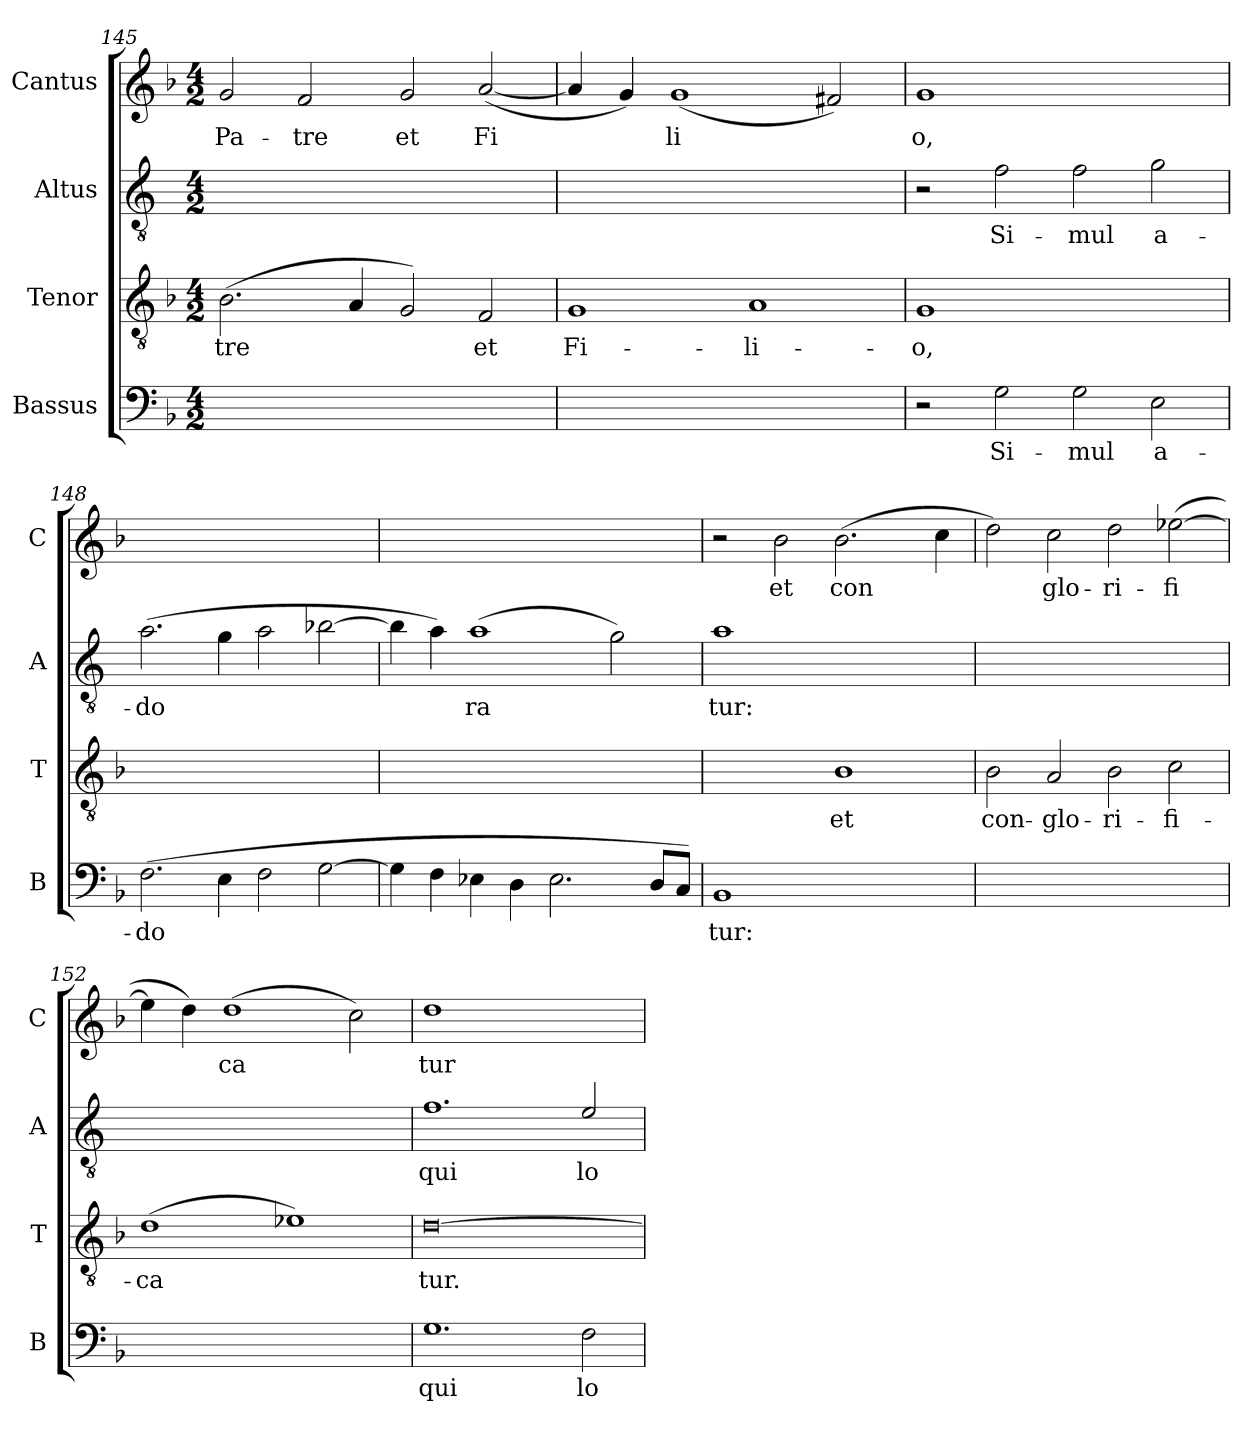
**kern	**text	**kern	**text	**kern	**text	**kern	**text
*part4	*part4	*part3	*part3	*part2	*part2	*part1	*part1
*staff4	*staff4	*staff3	*staff3	*staff2	*staff2	*staff1	*staff1
*I"Bassus	*	*I"Tenor	*	*I"Altus	*	*I"Cantus	*
*I'B	*	*I'T	*	*I'A	*	*I'C	*
*clefF4	*	*clefGv2	*	*clefGv2	*	*clefG2	*
*	*	*	*	*ITrd4c7	*	*	*
*k[b-]	*	*k[b-]	*	*k[b-]	*	*k[b-]	*
*M4/2	*	*M4/2	*	*M4/2	*	*M4/2	*
=145	=145	=145	=145	=145	=145	=145	=145
!	!	!	!LO:LY:b	!	!	!	!LO:LY:b
0ryy	.	(2.B-\	tre	0ryy	.	2g/	Pa-
!	!	!	!	!	!	!	!LO:LY:b
.	.	.	.	.	.	2f/	tre
.	.	4A/	.	.	.	.	.
!	!	!	!	!	!	!	!LO:LY:b
.	.	2G/)	.	.	.	2g/	et
!	!	!	!LO:LY:b	!	!	!	!LO:LY:b
.	.	2F/	et	.	.	([2a/	Fi
=146	=146	=146	=146	=146	=146	=146	=146
!	!	!	!LO:LY:b	!	!	!	!
0ryy	.	1G	Fi-	0ryy	.	4a/]	.
.	.	.	.	.	.	4g/)	.
!	!	!	!	!	!	!	!LO:LY:b
.	.	.	.	.	.	(1g	li
!	!	!	!LO:LY:b	!	!	!	!
.	.	1A	li-	.	.	.	.
.	.	.	.	.	.	2f#X/)	.
=147	=147	=147	=147	=147	=147	=147	=147
!	!	!	!LO:LY:b	!	!	!	!LO:LY:b
2r	.	1G	o,	2r	.	1g	o,
!	!LO:LY:b	!	!	!	!LO:LY:b	!	!
2G\	Si-	.	.	2B-\	Si-	.	.
!	!LO:LY:b	!	!	!	!LO:LY:b	!	!
2G\	mul	2ryy	.	2B-\	mul	2ryy	.
!	!LO:LY:b	!	!	!	!LO:LY:b	!	!
2E\	a-	2ryy	.	2c\	a-	2ryy	.
!!LO:LB:g=z
=148	=148	=148	=148	=148	=148	=148	=148
!	!LO:LY:b	!	!	!	!LO:LY:b	!	!
(2.F\	do	0ryy	.	(2.d\	do	0ryy	.
4E\	.	.	.	4c\	.	.	.
2F\	.	.	.	2d\	.	.	.
[2G\	.	.	.	[2e-X\	.	.	.
=149	=149	=149	=149	=149	=149	=149	=149
4G\]	.	0ryy	.	4e-\]	.	0ryy	.
4F\	.	.	.	4d\)	.	.	.
!	!	!	!	!	!LO:LY:b	!	!
4E-X\	.	.	.	(1d	ra	.	.
4D\	.	.	.	.	.	.	.
2.E-\	.	.	.	.	.	.	.
.	.	.	.	2c\)	.	.	.
8D/L	.	.	.	.	.	.	.
8C/J)	.	.	.	.	.	.	.
=150	=150	=150	=150	=150	=150	=150	=150
!	!LO:LY:b	!	!	!	!LO:LY:b	!	!
1BB-	tur:	2ryy	.	1d	tur:	2r	.
!	!	!	!	!	!	!	!LO:LY:b
.	.	2ryy	.	.	.	2b-\	et
!	!	!	!LO:LY:b	!	!	!	!LO:LY:b
2ryy	.	1B-	et	2ryy	.	(2.b-\	con
2ryy	.	.	.	2ryy	.	.	.
.	.	.	.	.	.	4cc\	.
=151	=151	=151	=151	=151	=151	=151	=151
!	!	!	!LO:LY:b	!	!	!	!
0ryy	.	2B-\	con-	0ryy	.	2dd\)	.
!	!	!	!LO:LY:b	!	!	!	!LO:LY:b
.	.	2A/	glo-	.	.	2cc\	glo-
!	!	!	!LO:LY:b	!	!	!	!LO:LY:b
.	.	2B-\	ri-	.	.	2dd\	ri-
!	!	!	!LO:LY:b	!	!	!	!LO:LY:b
.	.	2c\	fi-	.	.	([2ee-X\	fi
=152	=152	=152	=152	=152	=152	=152	=152
!	!	!	!LO:LY:b	!	!	!	!
0ryy	.	(1d	ca	0ryy	.	4ee-\]	.
.	.	.	.	.	.	4dd\)	.
!	!	!	!	!	!	!	!LO:LY:b
.	.	.	.	.	.	(1dd	ca
.	.	1e-X)	.	.	.	.	.
.	.	.	.	.	.	2cc\)	.
=153	=153	=153	=153	=153	=153	=153	=153
!	!LO:LY:b	!	!LO:LY:b	!	!LO:LY:b	!	!LO:LY:b
1.G	qui	[0d	tur.	1.B-	qui	1dd	tur
.	.	.	.	.	.	2ryy	.
!	!LO:LY:b	!	!	!	!LO:LY:b	!	!
2F\	lo-	.	.	2A/	lo-	2ryy	.
=	=	=	=	=	=	=	=
*-	*-	*-	*-	*-	*-	*-	*-
